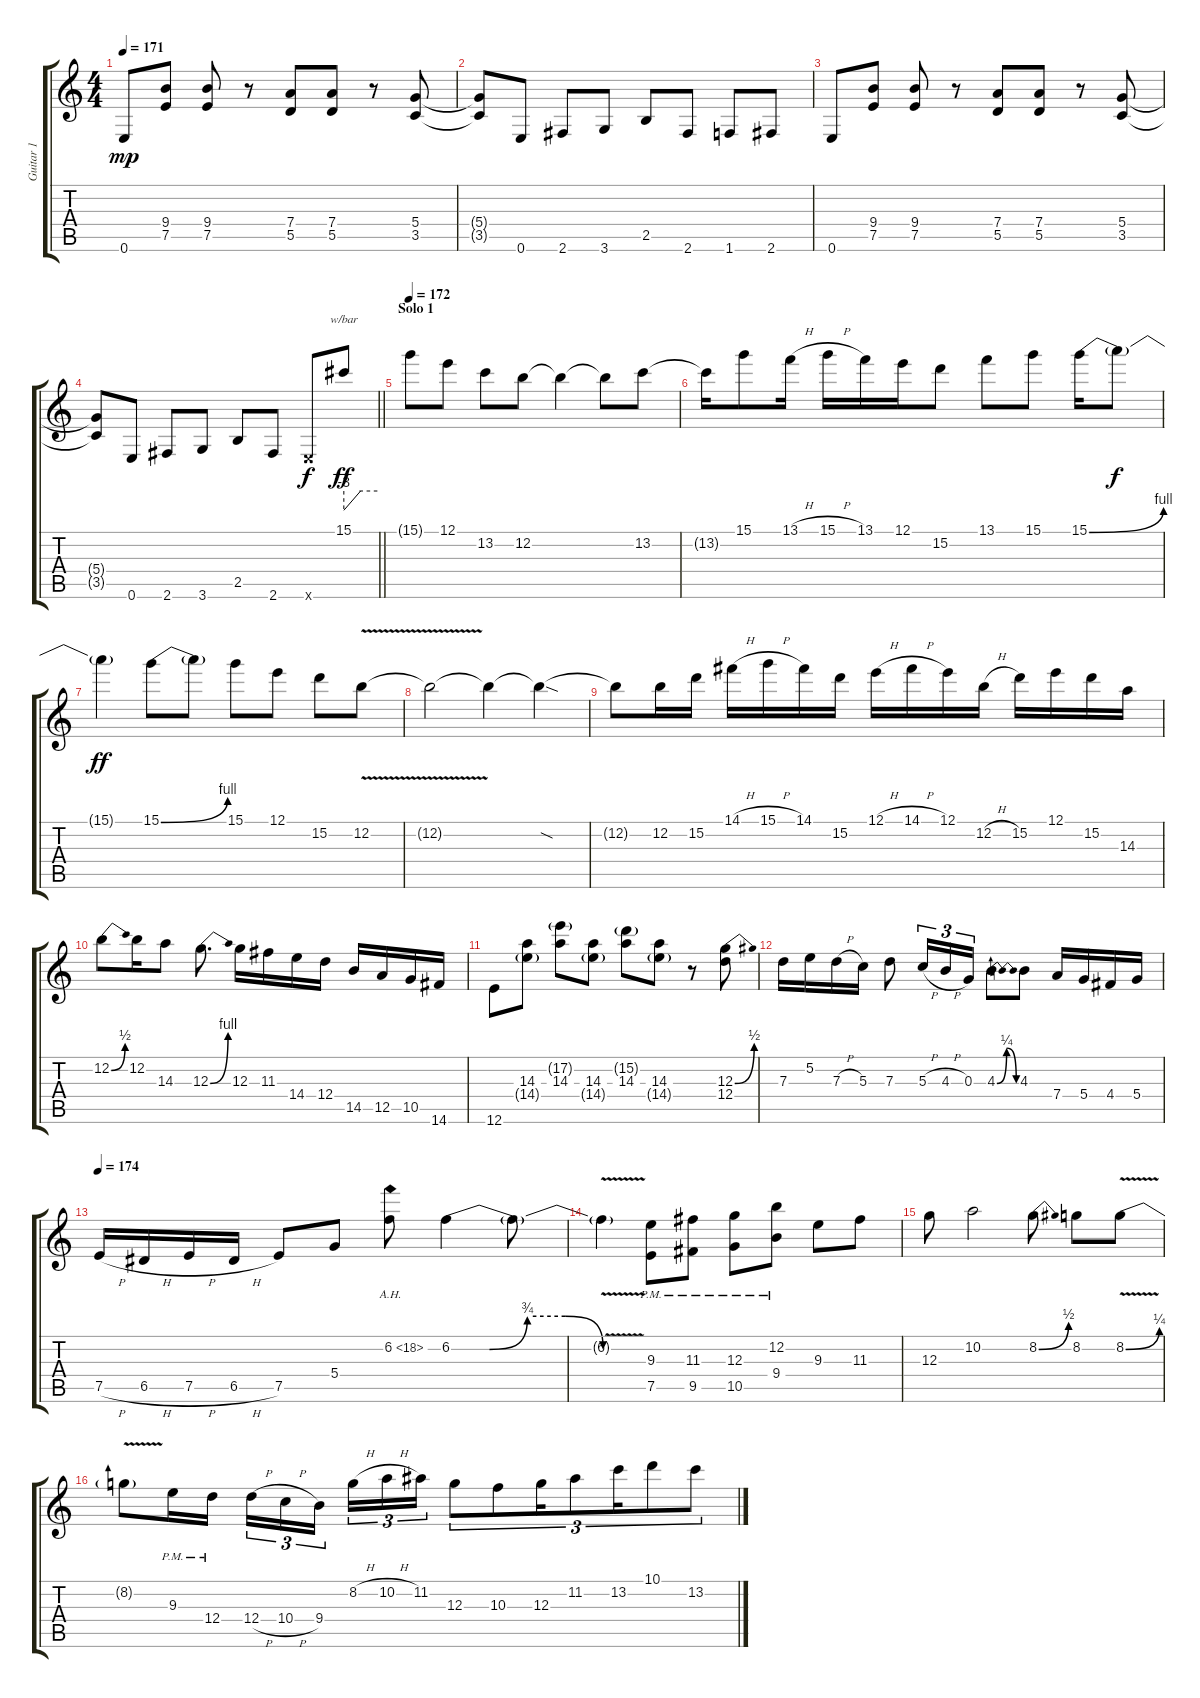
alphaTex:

\track ("Guitar 1" "Guitar 1") {instrument electricguitarclean}
\staff {score tabs}
\tuning (E4 B3 G3 D3 A2 E2) {hide}
\ts (4 4)
\tempo 171
\clef g2
\ks c
0.6.8{dy mp} (9.4 7.5).8 (9.4 7.5).8 r.8 (7.4 5.5).8 (7.4 5.5).8 r.8 (5.4 3.5).8 |
(5.4{t} 3.5{t}).8 0.6.8 2.6.8 3.6.8 2.5.8 2.6.8 1.6.8 2.6.8 |
0.6.8 (9.4 7.5).8 (9.4 7.5).8 r.8 (7.4 5.5).8 (7.4 5.5).8 r.8 (5.4 3.5).8 |
\barLineRight lightlight
(5.4{t} 3.5{t}).8 0.6.8 2.6.8 3.6.8 2.5.8 2.6.8 0.6{x}.8{dy f} 15.1.8{tbe (custom default 0 -12 30 0 60 0) dy ff volume 16 instrument distortionguitar} |
\section ("" "Solo 1")
\tempo 172
15.1{t}.8{instrument distortionguitar} 12.1.8 13.2.8 12.2.8 12.2{t}.4 12.2{t}.8 13.2.8 |
13.2{t}.16 15.1.8 13.1{h}.16 15.1{h}.16 13.1.16 12.1.16 15.2.8 13.1.8 15.1.8 15.1{be (bend 0 0 60 4)}.16 15.1{t}.8{dy f} |
15.1{t}.4{dy ff} 15.1{be (bend 0 0 60 4)}.8 15.1{t}.8 15.1.8 12.1.8 15.2.8 12.2{v}.8 |
12.2{t}.2 12.2{t}.4 12.2{sod t}.4 |
12.2{t}.8 12.2.16 15.2.16 14.1{h}.16 15.1{h}.16 14.1.16 15.2.16 12.1{h}.16 14.1{h}.16 12.1.16 12.2{h}.16 15.2.16 12.1.16 15.2.16 14.3.16 |
12.2{be (bend 0 0 60 2)}.8 12.2.16 14.3.8 12.3{be (bend 0 0 60 4)}.8{d} 12.3.16 11.3.16 14.4.16 12.4.16 14.5.16 12.5.16 10.5.16 14.6.16 |
12.6.8 (14.3 14.4{g}).8 (17.2{g} 14.3).8 (14.3 14.4{g}).8 (15.2{g} 14.3).8 (14.3 14.4{g}).8 r.8 (12.3{be (bend 0 0 60 2)} 12.4).8 |
7.3.16 5.2.16 7.3{h}.16 5.3.16 7.3.8 5.3{h}.16{tu (3 2)} 4.3{h}.16{tu (3 2)} 0.3.16{tu (3 2)} 4.3{be (bendrelease 0 0 10 1 45 1 60 0)}.8 4.3.8 7.4.16 5.4.16 4.4.16 5.4.16 |
\tempo 174
7.5{h}.16 6.5{h}.16 7.5{h}.16 6.5{h}.16 7.5.8 5.4.8 6.2{ah 12}.8 6.2{be (custom 0 0 15 0 30 3 45 3 60 0)}.4 6.2{t}.8 |
6.2{v t}.4 (9.3{pm} 7.5{pm}).8 (11.3{pm} 9.5{pm}).8 (12.3{pm} 10.5{pm}).8 (12.2{pm} 9.4{pm}).8 9.3.8 11.3.8 |
12.3.8 10.2.2 8.2{be (bend 0 0 60 2)}.8 8.2.8 8.2{be (bend 0 0 60 1) v}.8 |
8.2{t}.8 9.3{pm}.16 12.4{pm}.16 12.4{h}.16{tu (3 2)} 10.4{h}.16{tu (3 2)} 9.4.16{tu (3 2) beam splitsecondary} 8.2{h}.16{tu (3 2)} 10.2{h}.16{tu (3 2)} 11.2.16{tu (3 2)} 12.3.8{tu (3 2)} 10.3.8{tu (3 2)} 12.3.16{tu (3 2)} 11.2.8{tu (3 2)} 13.2.16{tu (3 2)} 10.1.8{tu (3 2)} 13.2.8{tu (3 2)}
